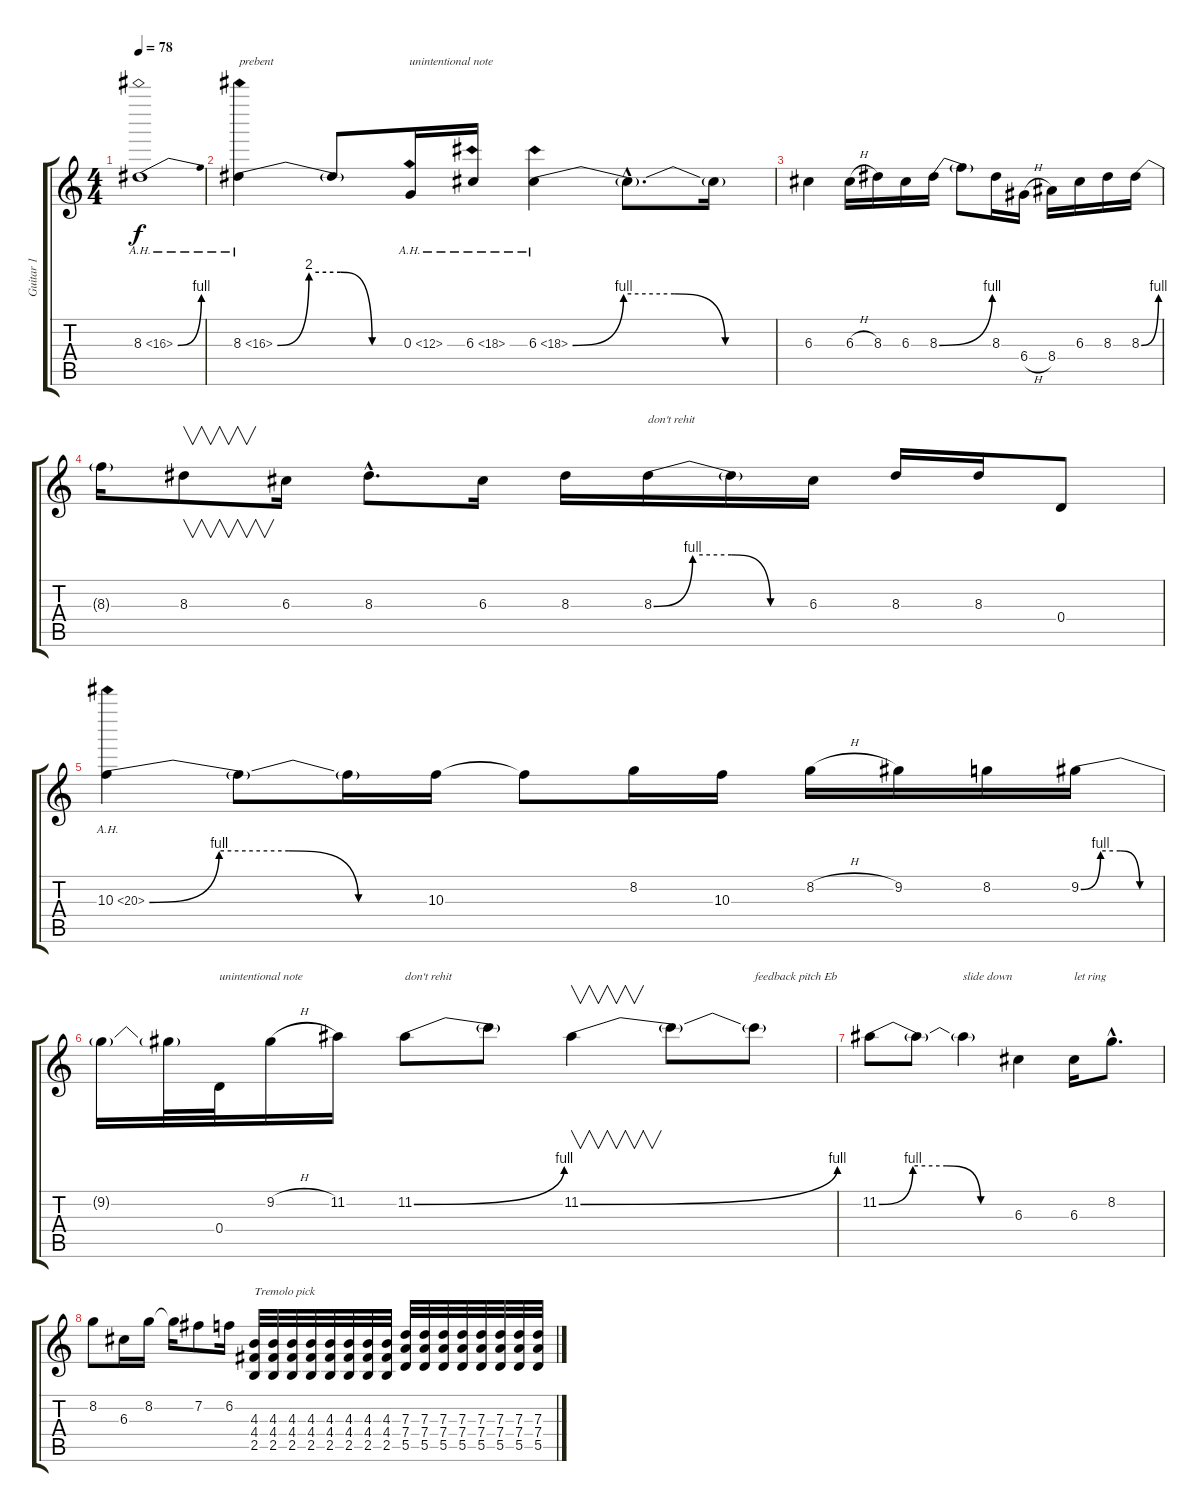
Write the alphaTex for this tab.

\track ("Guitar 1" "Guitar 1") {instrument overdrivenguitar}
\staff {score tabs}
\tuning (E4 B3 G3 D3 A2 E2) {hide}
\ts (4 4)
\tempo 78
\clef g2
\ks c
8.3{be (bend 0 0 60 4) ah 8}.1{dy f} |
8.3{be (custom 0 0 15 8 30 8 45 0 60 0) ah 8}.4{txt "prebent"} 8.3{t}.8 0.3{ah 12}.16{txt "unintentional note"} 6.3{ah 12}.16 6.3{be (custom 0 0 15 4 30 4 45 0 60 0) ah 12}.4 6.3{hac t}.8{d} 6.3{t}.16 |
6.3.4 6.3{h}.16 8.3.16 6.3.16 8.3{be (bend 0 0 60 4)}.16 8.3{t}.8 8.3.16 6.4{h}.16 8.4.16 6.3.16 8.3.16 8.3{be (bend 0 0 60 4)}.16 |
8.3{t}.16 8.3.8{v} 6.3.16 8.3{hac}.8{d} 6.3.16 8.3.16 8.3{be (custom 0 0 15 4 30 4 45 0 60 0)}.16{txt "don't rehit"} 8.3{t}.16 6.3.16 8.3.16 8.3.16 0.4.8 |
10.3{be (custom 0 0 15 4 30 4 45 0 60 0) ah 10}.4 10.3{t}.8 10.3{t}.16 10.3.16 10.3{t}.8 8.2.16 10.3.16 8.2{h}.16 9.2.16 8.2.16 9.2{be (custom 0 0 15 4 30 4 45 0 60 0)}.16 |
9.2{t}.16 9.2{t}.32 0.4.32{txt "unintentional note"} 9.2{h}.16 11.2.16 11.2{be (bend 0 0 60 4)}.8{txt "don't rehit"} 11.2{t}.8 11.2{be (bend 0 0 60 4)}.4{v} 11.2{t}.8 11.2{t}.8{txt "feedback pitch Eb"} |
11.2{be (custom 0 0 15 4 30 4 45 0 60 0)}.8 11.2{t}.8 11.2{t}.4{txt "slide down"} 6.3.4 6.3.16{txt "let ring"} 8.2{hac}.8{d} |
8.2.8 6.3.16 8.2.16 8.2{t}.16 7.2.8 6.2.16 (4.3 4.4 2.5).32{txt "Tremolo pick"} (4.3 4.4 2.5).32 (4.3 4.4 2.5).32 (4.3 4.4 2.5).32 (4.3 4.4 2.5).32 (4.3 4.4 2.5).32 (4.3 4.4 2.5).32 (4.3 4.4 2.5).32 (7.3 7.4 5.5).32 (7.3 7.4 5.5).32 (7.3 7.4 5.5).32 (7.3 7.4 5.5).32 (7.3 7.4 5.5).32 (7.3 7.4 5.5).32 (7.3 7.4 5.5).32 (7.3 7.4 5.5).32
